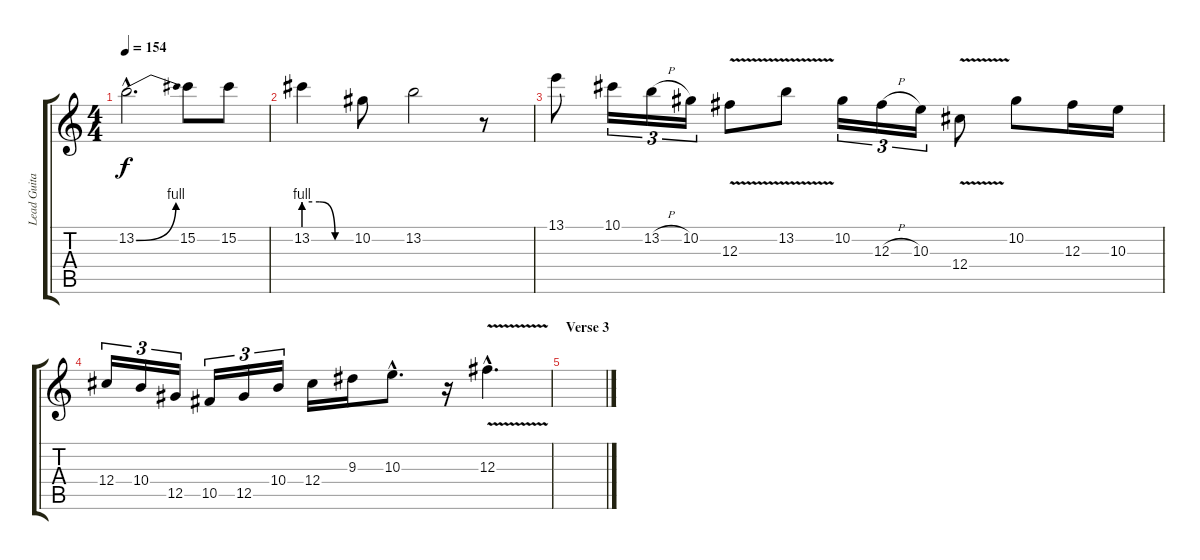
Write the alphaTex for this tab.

\track ("Lead Guitar" "Lead Guita") {instrument distortionguitar}
\staff {score tabs}
\tuning (Eb4 Bb3 Gb3 Db3 Ab2 Eb2) {hide}
\ts (4 4)
\tempo 154
\clef g2
\ks c
13.2{be (bend 0 0 60 4) hac}.2{d dy f} 15.2.8 15.2.8 |
13.2{be (custom 0 4 20 4 40 0 60 0)}.4 10.2.8 13.2.2 r.8 |
13.1.8 10.1.16{tu (3 2)} 13.2{h}.16{tu (3 2)} 10.2.16{tu (3 2)} 12.3{v}.8 13.2{v}.8 10.2.16{tu (3 2)} 12.3{h}.16{tu (3 2)} 10.3.16{tu (3 2)} 12.4{v}.8 10.2.8 12.3.16 10.3.16 |
12.4.16{tu (3 2)} 10.4.16{tu (3 2)} 12.5.16{tu (3 2)} 10.5.16{tu (3 2)} 12.5.16{tu (3 2)} 10.4.16{tu (3 2)} 12.4.16 9.3.16 10.3{hac}.8{d} r.16 12.3{v hac}.4{d} |
\section ("" "Verse 3")
